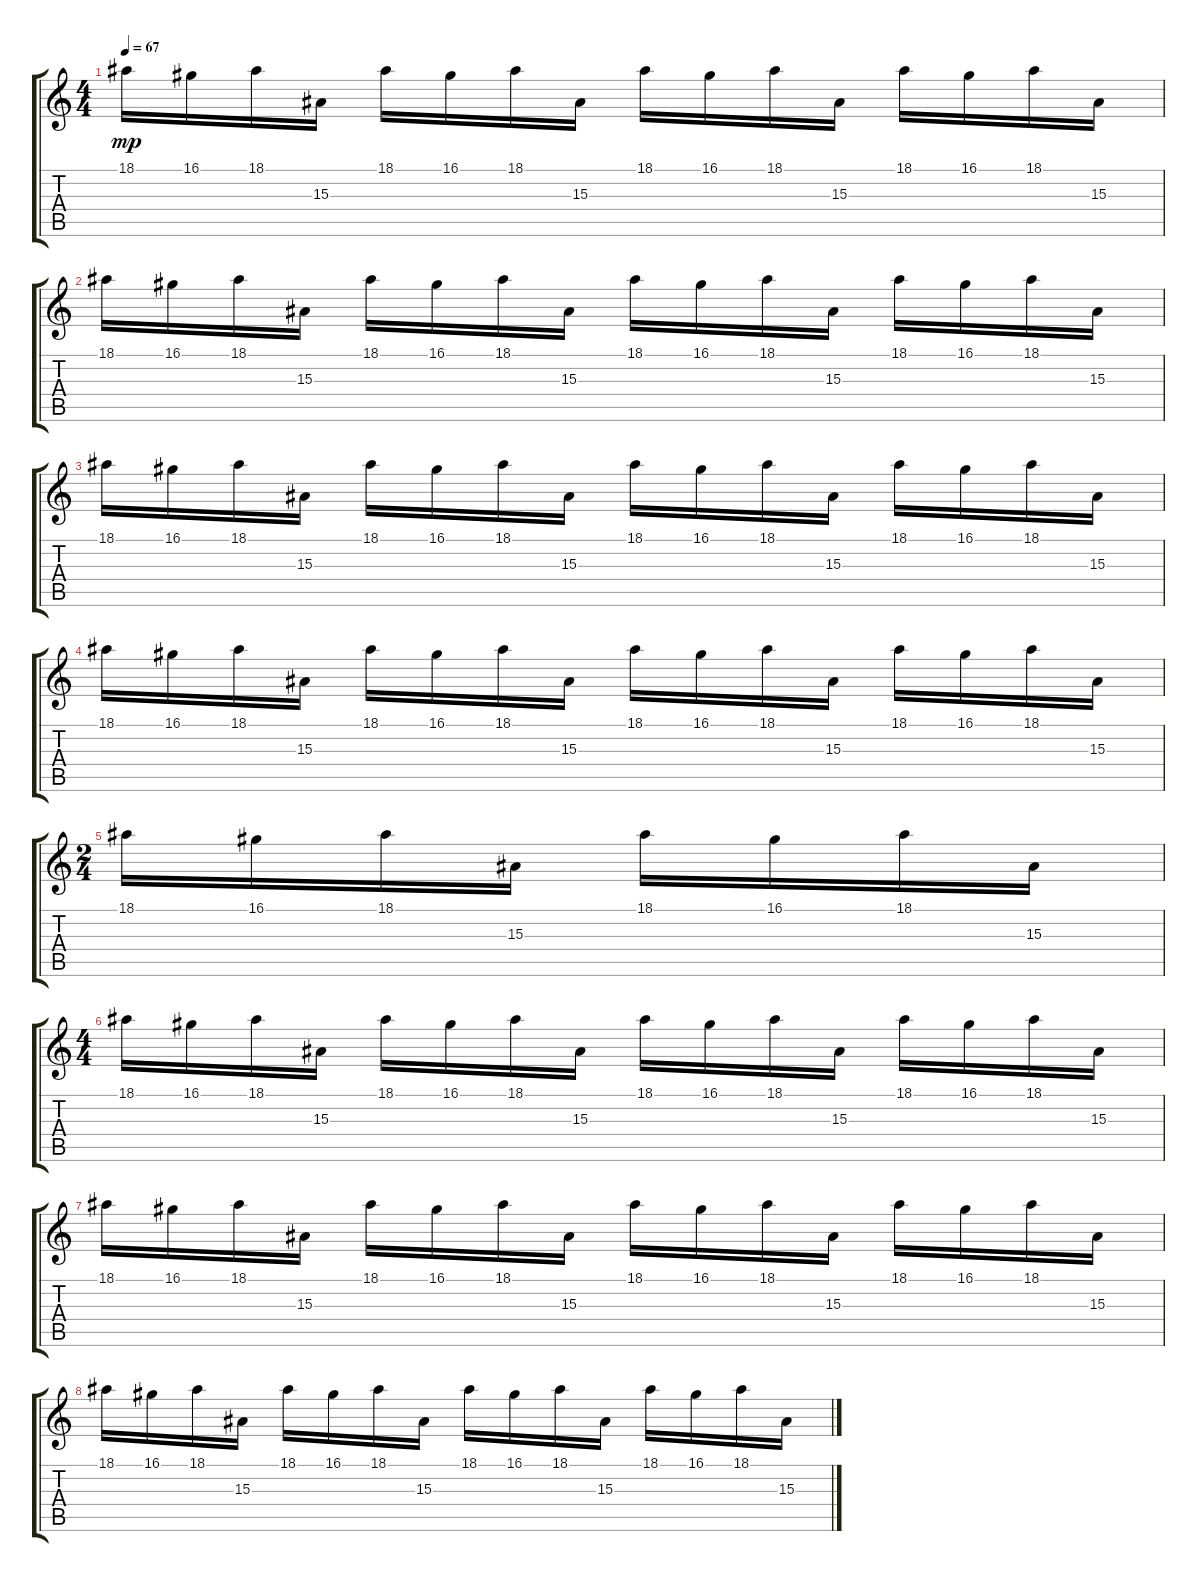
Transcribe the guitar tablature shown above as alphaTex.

\track "" {instrument taikodrum}
\staff {score tabs}
\tuning (E4 B3 G3 D3 A2 E2) {hide}
\ts (4 4)
\tempo 67
\clef g2
\ks c
18.1.16{dy mp} 16.1.16 18.1.16 15.3.16 18.1.16 16.1.16 18.1.16 15.3.16 18.1.16 16.1.16 18.1.16 15.3.16 18.1.16 16.1.16 18.1.16 15.3.16 |
18.1.16 16.1.16 18.1.16 15.3.16 18.1.16 16.1.16 18.1.16 15.3.16 18.1.16 16.1.16 18.1.16 15.3.16 18.1.16 16.1.16 18.1.16 15.3.16 |
18.1.16 16.1.16 18.1.16 15.3.16 18.1.16 16.1.16 18.1.16 15.3.16 18.1.16 16.1.16 18.1.16 15.3.16 18.1.16 16.1.16 18.1.16 15.3.16 |
18.1.16 16.1.16 18.1.16 15.3.16 18.1.16 16.1.16 18.1.16 15.3.16 18.1.16 16.1.16 18.1.16 15.3.16 18.1.16 16.1.16 18.1.16 15.3.16 |
\ts (2 4)
18.1.16 16.1.16 18.1.16 15.3.16 18.1.16 16.1.16 18.1.16 15.3.16 |
\ts (4 4)
18.1.16 16.1.16 18.1.16 15.3.16 18.1.16 16.1.16 18.1.16 15.3.16 18.1.16 16.1.16 18.1.16 15.3.16 18.1.16 16.1.16 18.1.16 15.3.16 |
18.1.16 16.1.16 18.1.16 15.3.16 18.1.16 16.1.16 18.1.16 15.3.16 18.1.16 16.1.16 18.1.16 15.3.16 18.1.16 16.1.16 18.1.16 15.3.16 |
18.1.16 16.1.16 18.1.16 15.3.16 18.1.16 16.1.16 18.1.16 15.3.16 18.1.16 16.1.16 18.1.16 15.3.16 18.1.16 16.1.16 18.1.16 15.3.16
